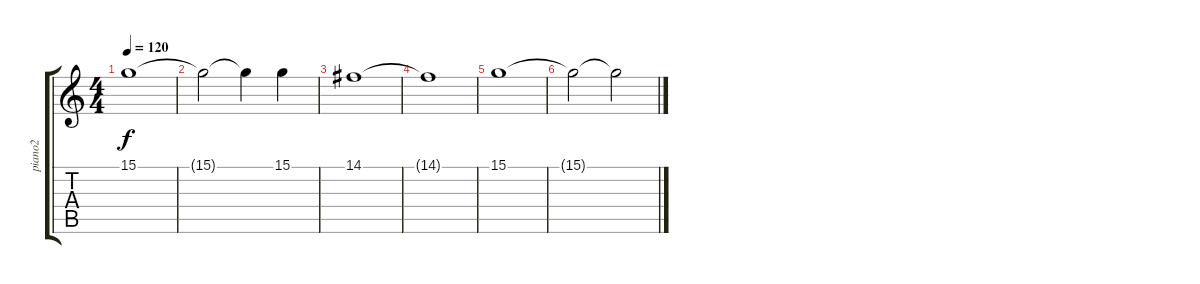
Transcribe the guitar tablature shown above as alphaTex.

\track ("piano2" "piano2") {instrument stringensemble2}
\staff {score tabs}
\tuning (E4 B3 G3 D3 A2 E2) {hide}
\ts (4 4)
\tempo 120
\clef g2
\ks c
15.1.1{dy f} |
15.1{t}.2 15.1{t}.4 15.1.4 |
14.1.1 |
14.1{t}.1 |
15.1.1 |
15.1{t}.2 15.1{t}.2
